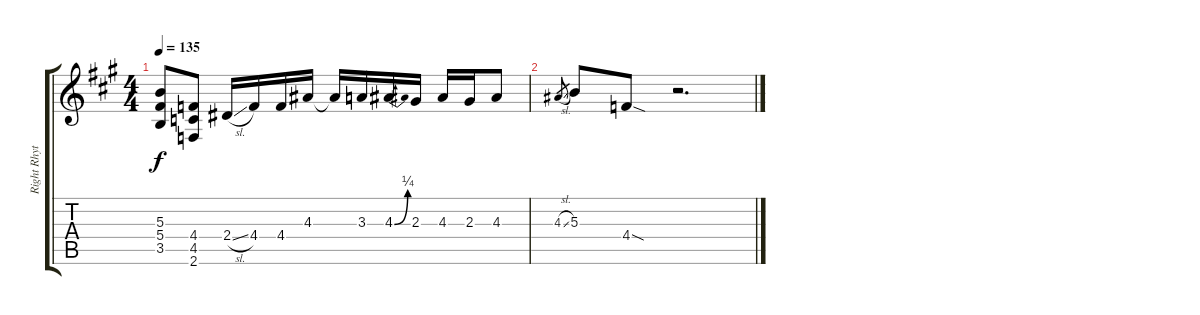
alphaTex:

\track ("Right Rhythm" "Right Rhyt") {instrument distortionguitar}
\staff {score tabs}
\tuning (Eb4 Bb3 Gb3 Db3 Ab2 Eb2) {hide}
\ts (4 4)
\tempo 135
\clef g2
\ks f#minor
(5.3 5.4 3.5).8{dy f} (4.4 4.5 2.6).8 2.4{sl}.16 4.4.16 4.4.16 4.3.16 4.3{t}.16 3.3.16 4.3{be (bend 0 0 60 1)}.16 2.3.16 4.3.16 2.3.16 4.3.8 |
4.3{sl}.8{gr} 5.3.8 4.4{sod}.8 r.2{d}
